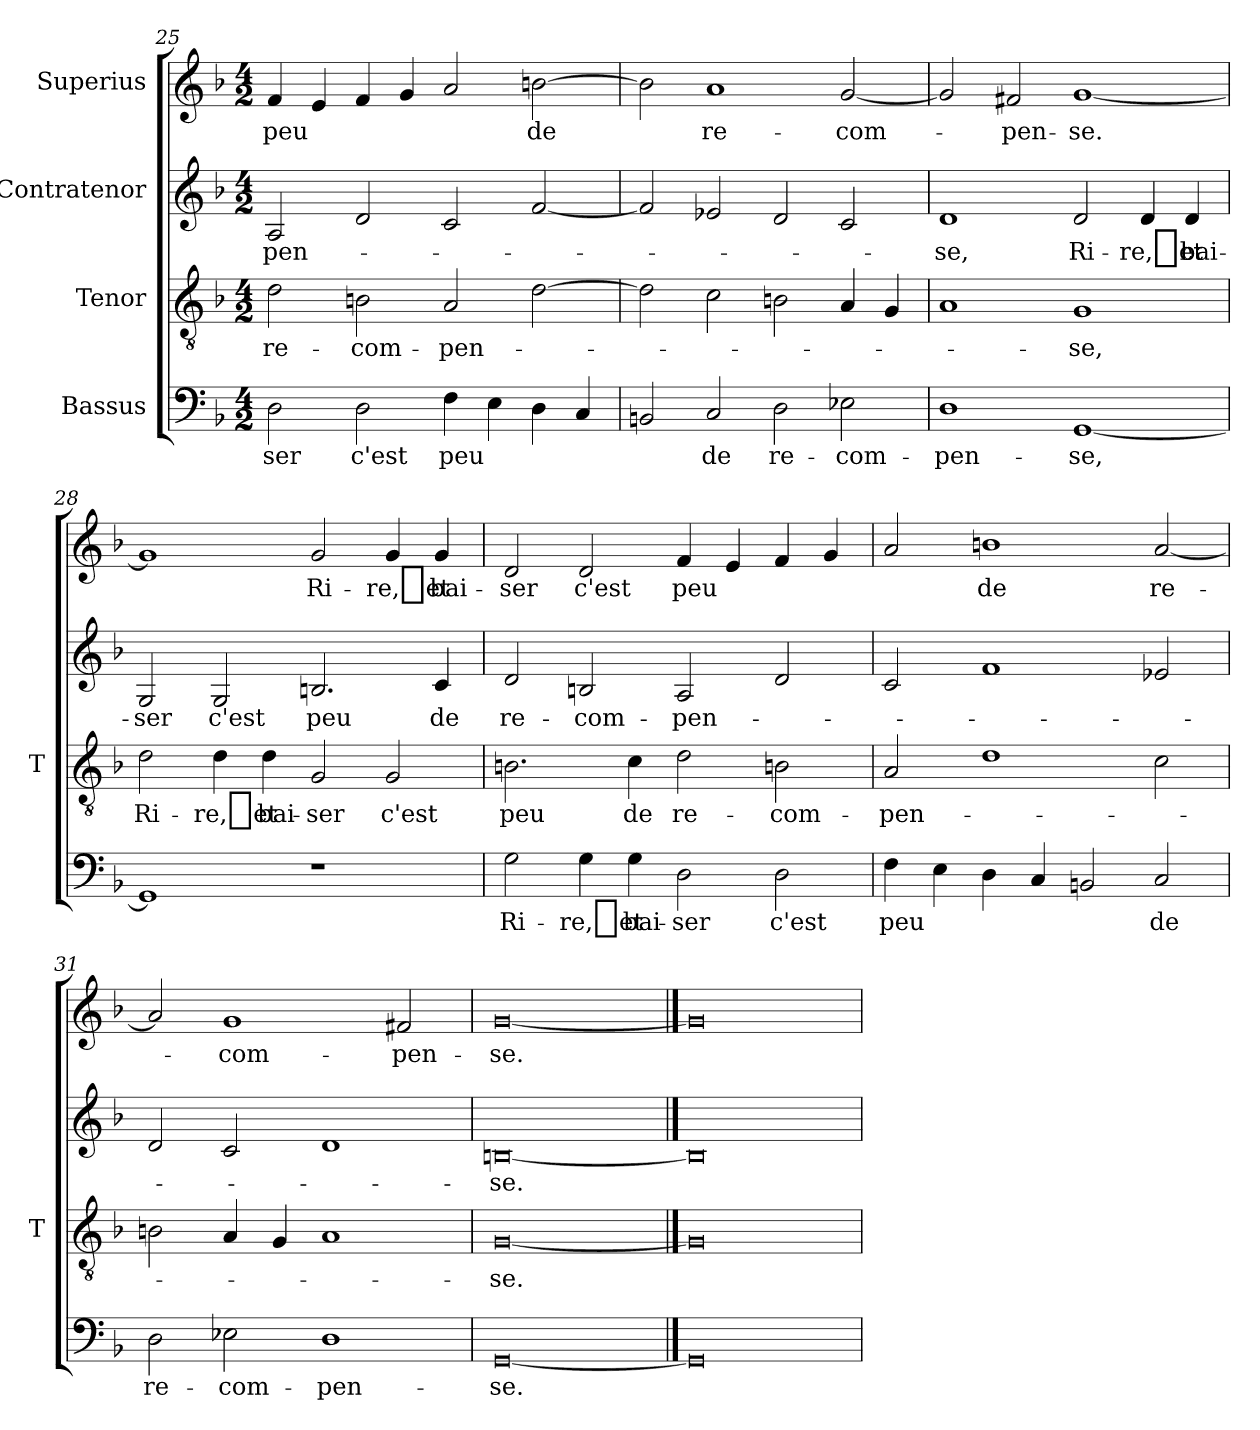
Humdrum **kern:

**kern	**text	**kern	**text	**kern	**text	**kern	**text
*part4	*part4	*part3	*part3	*part2	*part2	*part1	*part1
*staff4	*staff4	*staff3	*staff3	*staff2	*staff2	*staff1	*staff1
*I"Bassus	*	*I"Tenor	*	*I"Contratenor	*	*I"Superius	*
*	*	*I'T	*	*	*	*	*
*clefF4	*	*clefGv2	*	*clefG2	*	*clefG2	*
*k[b-]	*	*k[b-]	*	*k[b-]	*	*k[b-]	*
*M4/2	*	*M4/2	*	*M4/2	*	*M4/2	*
=25	=25	=25	=25	=25	=25	=25	=25
2D	-ser	2d	re-	2A	pen-	4f	-peu
.	.	.	.	.	.	4e	.
2D	-c'est	2Bn	com-	2d	.	4f	.
.	.	.	.	.	.	4g	.
4F	-peu	2A	pen-	2c	.	2a	.
4E	.	.	.	.	.	.	.
4D	.	[2d	.	[2f	.	[2b	-de
4C	.	.	.	.	.	.	.
=26	=26	=26	=26	=26	=26	=26	=26
2BB	.	2d]	.	2f]	.	2b]	.
2C	-de	2c	.	2e-X	.	1a	re-
2D	re-	2Bn	.	2d	.	.	.
2E-X	com-	4A	.	2c	.	[2g	com-
.	.	4G	.	.	.	.	.
=27	=27	=27	=27	=27	=27	=27	=27
1D	pen-	1A	.	1d	-se,	2g]	.
.	.	.	.	.	.	2f#X	pen-
[1GG	-se,	1G	-se,	2d	Ri-	[1g	-se.
.	.	.	.	4d	-re,_et	.	.
.	.	.	.	4d	bai-	.	.
=28	=28	=28	=28	=28	=28	=28	=28
1GG]	.	2d	Ri-	2G	-ser	1g]	.
.	.	4d	-re,_et	2G	-c'est	.	.
.	.	4d	bai-	.	.	.	.
1r	.	2G	-ser	2.B	-peu	2g	Ri-
.	.	2G	-c'est	.	.	4g	-re,_et
.	.	.	.	4c	-de	4g	bai-
=29	=29	=29	=29	=29	=29	=29	=29
2G	Ri-	2.Bn	-peu	2d	re-	2d	-ser
4G	-re,_et	.	.	2B	com-	2d	-c'est
4G	bai-	4c	-de	.	.	.	.
2D	-ser	2d	re-	2A	pen-	4f	-peu
.	.	.	.	.	.	4e	.
2D	-c'est	2Bn	com-	2d	.	4f	.
.	.	.	.	.	.	4g	.
=30	=30	=30	=30	=30	=30	=30	=30
4F	-peu	2A	pen-	2c	.	2a	.
4E	.	.	.	.	.	.	.
4D	.	1d	.	1f	.	1b	-de
4C	.	.	.	.	.	.	.
2BB	.	.	.	.	.	.	.
2C	-de	2c	.	2e-X	.	[2a	re-
=31	=31	=31	=31	=31	=31	=31	=31
2D	re-	2Bn	.	2d	.	2a]	.
2E-X	com-	4A	.	2c	.	1g	com-
.	.	4G	.	.	.	.	.
1D	pen-	1A	.	1d	.	.	.
.	.	.	.	.	.	2f#X	pen-
=32	=32	=32	=32	=32	=32	=32	=32
[0GG	-se.	[0G	-se.	[0B	-se.	[0g	-se.
==33	==33	==33	==33	==33	==33	==33	==33
0GG]	.	0G]	.	0B]	.	0g]	.
=	=	=	=	=	=	=	=
*-	*-	*-	*-	*-	*-	*-	*-
